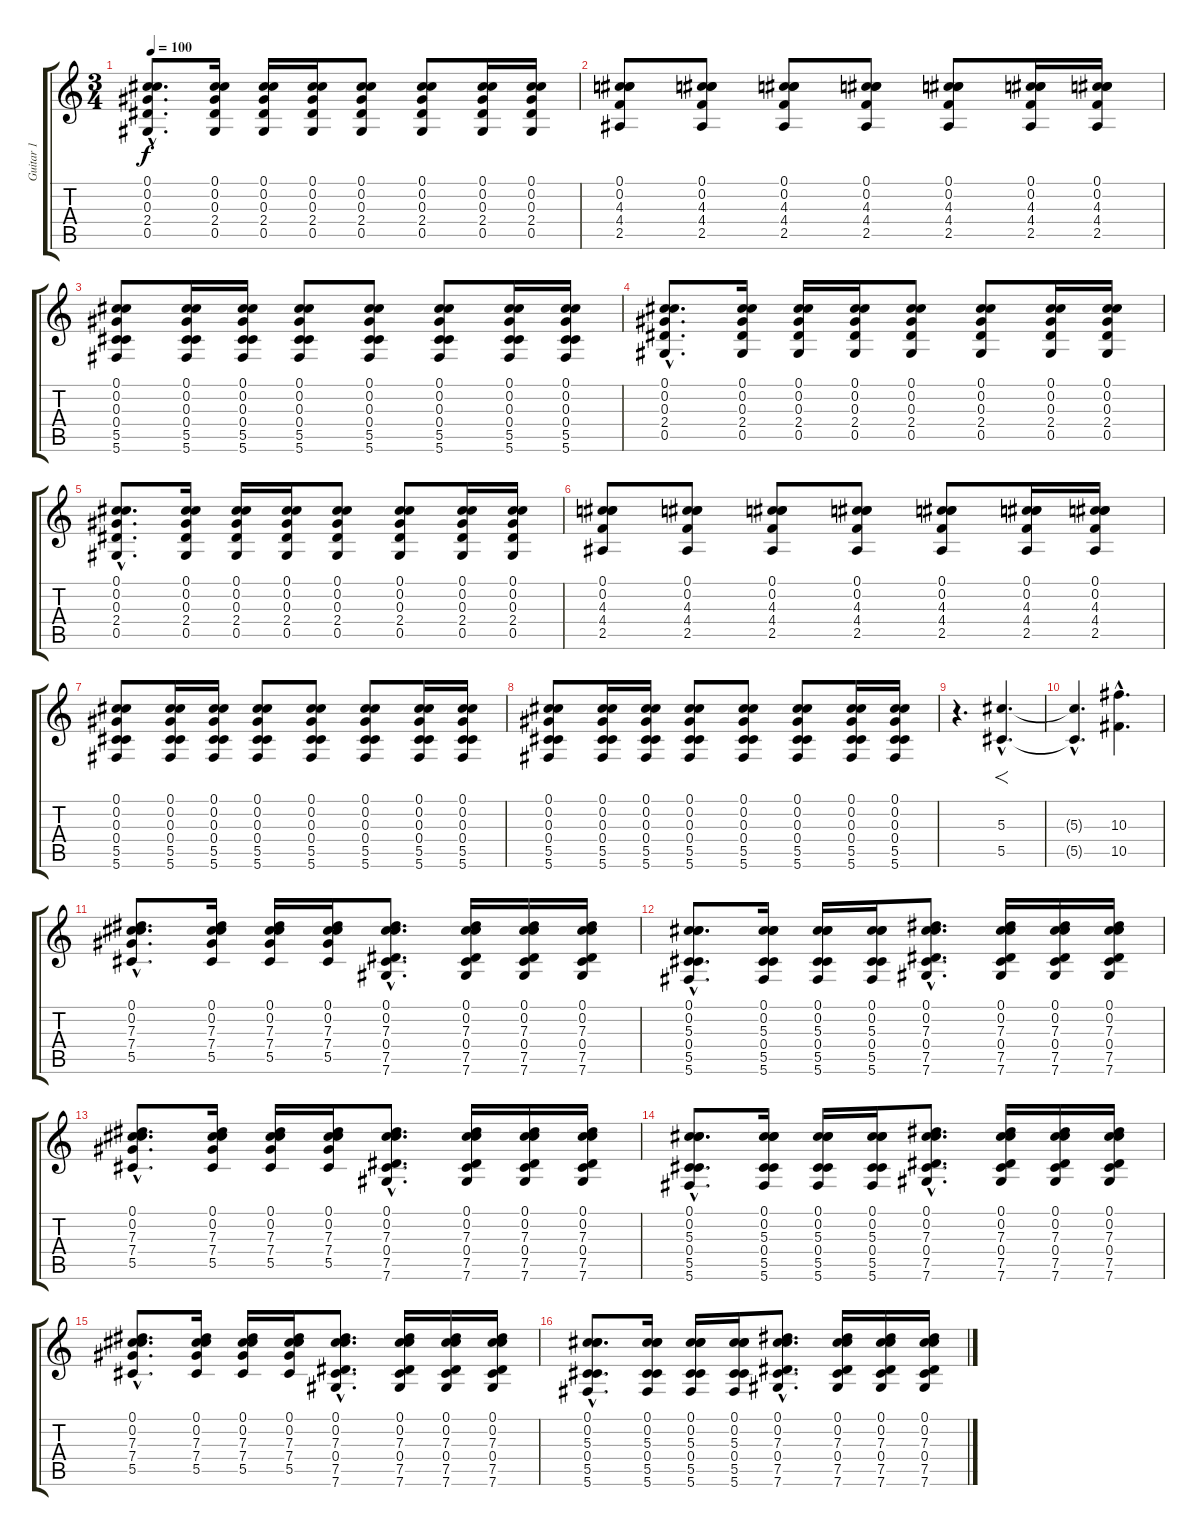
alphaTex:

\track ("Guitar 1" "Guitar 1") {instrument overdrivenguitar}
\staff {score tabs}
\tuning (Db4 Db4 Ab3 Db3 Ab2 Db2) {hide}
\ts (3 4)
\tempo 100
\clef g2
\ks c
(0.1{hac} 0.2{hac} 0.3{hac} 2.4{hac} 0.5{hac}).8{d dy f} (0.1 0.2 0.3 2.4 0.5).16 (0.1 0.2 0.3 2.4 0.5).16 (0.1 0.2 0.3 2.4 0.5).16 (0.1 0.2 0.3 2.4 0.5).8 (0.1 0.2 0.3 2.4 0.5).8 (0.1 0.2 0.3 2.4 0.5).16 (0.1 0.2 0.3 2.4 0.5).16 |
(0.1 0.2 4.3 4.4 2.5).8 (0.1 0.2 4.3 4.4 2.5).8 (0.1 0.2 4.3 4.4 2.5).8 (0.1 0.2 4.3 4.4 2.5).8 (0.1 0.2 4.3 4.4 2.5).8 (0.1 0.2 4.3 4.4 2.5).16 (0.1 0.2 4.3 4.4 2.5).16 |
(0.1 0.2 0.3 0.4 5.5 5.6).8 (0.1 0.2 0.3 0.4 5.5 5.6).16 (0.1 0.2 0.3 0.4 5.5 5.6).16 (0.1 0.2 0.3 0.4 5.5 5.6).8 (0.1 0.2 0.3 0.4 5.5 5.6).8 (0.1 0.2 0.3 0.4 5.5 5.6).8 (0.1 0.2 0.3 0.4 5.5 5.6).16 (0.1 0.2 0.3 0.4 5.5 5.6).16 |
(0.1{hac} 0.2{hac} 0.3{hac} 2.4{hac} 0.5{hac}).8{d} (0.1 0.2 0.3 2.4 0.5).16 (0.1 0.2 0.3 2.4 0.5).16 (0.1 0.2 0.3 2.4 0.5).16 (0.1 0.2 0.3 2.4 0.5).8 (0.1 0.2 0.3 2.4 0.5).8 (0.1 0.2 0.3 2.4 0.5).16 (0.1 0.2 0.3 2.4 0.5).16 |
(0.1{hac} 0.2{hac} 0.3{hac} 2.4{hac} 0.5{hac}).8{d} (0.1 0.2 0.3 2.4 0.5).16 (0.1 0.2 0.3 2.4 0.5).16 (0.1 0.2 0.3 2.4 0.5).16 (0.1 0.2 0.3 2.4 0.5).8 (0.1 0.2 0.3 2.4 0.5).8 (0.1 0.2 0.3 2.4 0.5).16 (0.1 0.2 0.3 2.4 0.5).16 |
(0.1 0.2 4.3 4.4 2.5).8 (0.1 0.2 4.3 4.4 2.5).8 (0.1 0.2 4.3 4.4 2.5).8 (0.1 0.2 4.3 4.4 2.5).8 (0.1 0.2 4.3 4.4 2.5).8 (0.1 0.2 4.3 4.4 2.5).16 (0.1 0.2 4.3 4.4 2.5).16 |
(0.1 0.2 0.3 0.4 5.5 5.6).8 (0.1 0.2 0.3 0.4 5.5 5.6).16 (0.1 0.2 0.3 0.4 5.5 5.6).16 (0.1 0.2 0.3 0.4 5.5 5.6).8 (0.1 0.2 0.3 0.4 5.5 5.6).8 (0.1 0.2 0.3 0.4 5.5 5.6).8 (0.1 0.2 0.3 0.4 5.5 5.6).16 (0.1 0.2 0.3 0.4 5.5 5.6).16 |
(0.1 0.2 0.3 0.4 5.5 5.6).8 (0.1 0.2 0.3 0.4 5.5 5.6).16 (0.1 0.2 0.3 0.4 5.5 5.6).16 (0.1 0.2 0.3 0.4 5.5 5.6).8 (0.1 0.2 0.3 0.4 5.5 5.6).8 (0.1 0.2 0.3 0.4 5.5 5.6).8 (0.1 0.2 0.3 0.4 5.5 5.6).16 (0.1 0.2 0.3 0.4 5.5 5.6).16 |
r.4{d instrument overdrivenguitar} (5.3{hac} 5.5{hac}).4{f d} |
(5.3{hac t} 5.5{hac t}).4{d} (10.3{hac} 10.5{hac}).4{d} |
(0.1{hac} 0.2{hac} 7.3{hac} 7.4{hac} 5.5{hac}).8{d} (0.1 0.2 7.3 7.4 5.5).16 (0.1 0.2 7.3 7.4 5.5).16 (0.1 0.2 7.3 7.4 5.5).16 (0.1{hac} 0.2{hac} 7.3{hac} 0.4{hac} 7.5{hac} 7.6{hac}).8{d} (0.1 0.2 7.3 0.4 7.5 7.6).16 (0.1 0.2 7.3 0.4 7.5 7.6).16 (0.1 0.2 7.3 0.4 7.5 7.6).16 |
(0.1{hac} 0.2{hac} 5.3{hac} 0.4{hac} 5.5{hac} 5.6{hac}).8{d} (0.1 0.2 5.3 0.4 5.5 5.6).16 (0.1 0.2 5.3 0.4 5.5 5.6).16 (0.1 0.2 5.3 0.4 5.5 5.6).16 (0.1{hac} 0.2{hac} 7.3{hac} 0.4{hac} 7.5{hac} 7.6{hac}).8{d} (0.1 0.2 7.3 0.4 7.5 7.6).16 (0.1 0.2 7.3 0.4 7.5 7.6).16 (0.1 0.2 7.3 0.4 7.5 7.6).16 |
(0.1{hac} 0.2{hac} 7.3{hac} 7.4{hac} 5.5{hac}).8{d} (0.1 0.2 7.3 7.4 5.5).16 (0.1 0.2 7.3 7.4 5.5).16 (0.1 0.2 7.3 7.4 5.5).16 (0.1{hac} 0.2{hac} 7.3{hac} 0.4{hac} 7.5{hac} 7.6{hac}).8{d} (0.1 0.2 7.3 0.4 7.5 7.6).16 (0.1 0.2 7.3 0.4 7.5 7.6).16 (0.1 0.2 7.3 0.4 7.5 7.6).16 |
(0.1{hac} 0.2{hac} 5.3{hac} 0.4{hac} 5.5{hac} 5.6{hac}).8{d} (0.1 0.2 5.3 0.4 5.5 5.6).16 (0.1 0.2 5.3 0.4 5.5 5.6).16 (0.1 0.2 5.3 0.4 5.5 5.6).16 (0.1{hac} 0.2{hac} 7.3{hac} 0.4{hac} 7.5{hac} 7.6{hac}).8{d} (0.1 0.2 7.3 0.4 7.5 7.6).16 (0.1 0.2 7.3 0.4 7.5 7.6).16 (0.1 0.2 7.3 0.4 7.5 7.6).16 |
(0.1{hac} 0.2{hac} 7.3{hac} 7.4{hac} 5.5{hac}).8{d} (0.1 0.2 7.3 7.4 5.5).16 (0.1 0.2 7.3 7.4 5.5).16 (0.1 0.2 7.3 7.4 5.5).16 (0.1{hac} 0.2{hac} 7.3{hac} 0.4{hac} 7.5{hac} 7.6{hac}).8{d} (0.1 0.2 7.3 0.4 7.5 7.6).16 (0.1 0.2 7.3 0.4 7.5 7.6).16 (0.1 0.2 7.3 0.4 7.5 7.6).16 |
(0.1{hac} 0.2{hac} 5.3{hac} 0.4{hac} 5.5{hac} 5.6{hac}).8{d} (0.1 0.2 5.3 0.4 5.5 5.6).16 (0.1 0.2 5.3 0.4 5.5 5.6).16 (0.1 0.2 5.3 0.4 5.5 5.6).16 (0.1{hac} 0.2{hac} 7.3{hac} 0.4{hac} 7.5{hac} 7.6{hac}).8{d} (0.1 0.2 7.3 0.4 7.5 7.6).16 (0.1 0.2 7.3 0.4 7.5 7.6).16 (0.1 0.2 7.3 0.4 7.5 7.6).16
